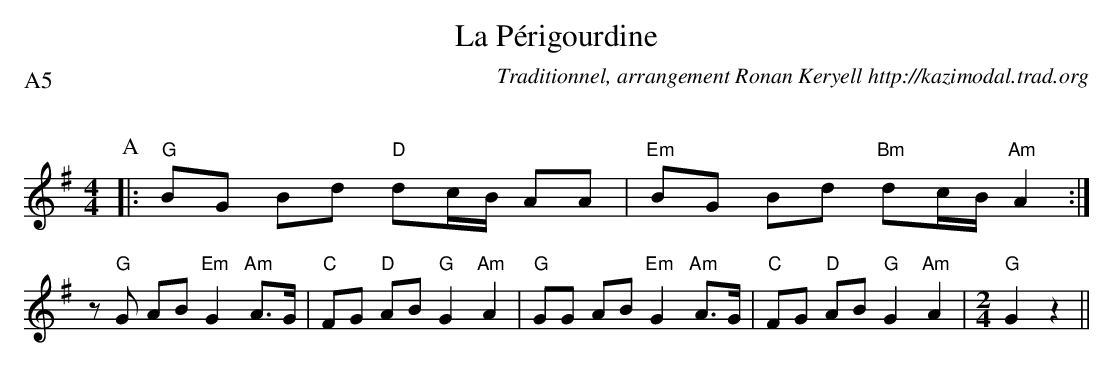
X:1
T:La P\'erigourdine
C:Traditionnel, arrangement Ronan Keryell http://kazimodal.trad.org
Q:C2=116
P:A5
M:4/4
K:G
P:A
|: "G"BG Bd "D"dc/2B/2 AA | "Em"BG Bd "Bm"dc/2B/2 "Am"A2 :|
z "G"G AB "Em"G2 "Am"A>G | "C"FG "D"AB "G"G2 "Am"A2 |\
	"G"GG AB "Em"G2 "Am"A>G | "C"FG "D"AB "G"G2 "Am"A2 |\
M:2/4
	"G"G2 z2 ||
